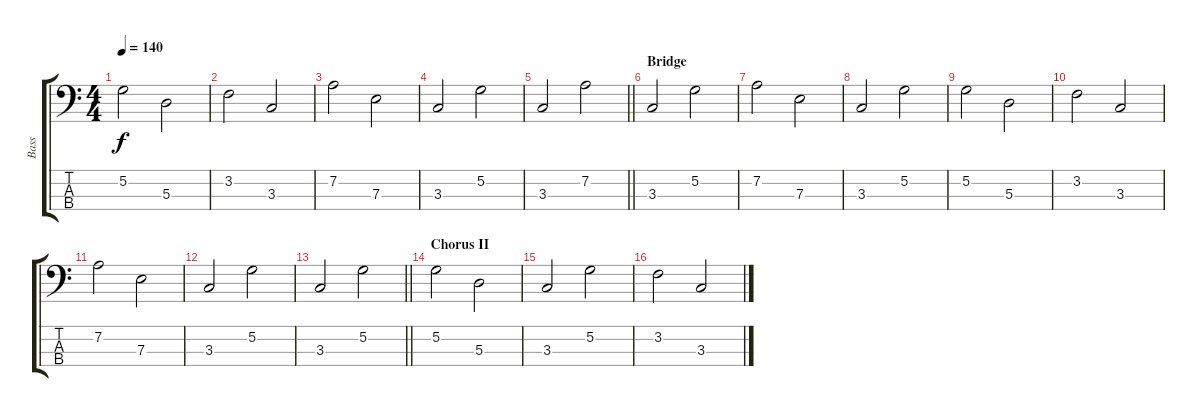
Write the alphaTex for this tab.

\track ("Bass" "Bass") {instrument electricbassfinger}
\staff {score tabs}
\tuning (G2 D2 A1 E1) {hide}
\ts (4 4)
\tempo 140
\clef f4
\ks c
5.2.2{dy f} 5.3.2 |
3.2.2 3.3.2 |
7.2.2 7.3.2 |
3.3.2 5.2.2 |
\barLineRight lightlight
3.3.2 7.2.2 |
\section ("" "Bridge")
3.3.2 5.2.2 |
7.2.2 7.3.2 |
3.3.2 5.2.2 |
5.2.2 5.3.2 |
3.2.2 3.3.2 |
7.2.2 7.3.2 |
3.3.2 5.2.2 |
\barLineRight lightlight
3.3.2 5.2.2 |
\section ("" "Chorus II")
5.2.2 5.3.2 |
3.3.2 5.2.2 |
3.2.2 3.3.2
